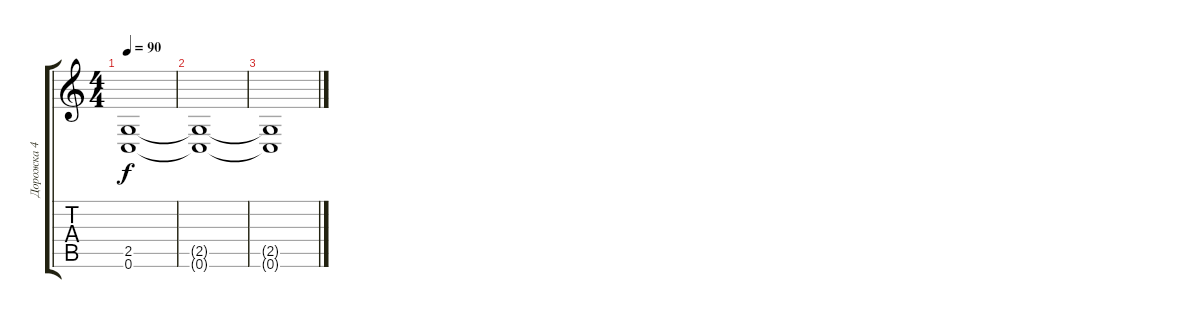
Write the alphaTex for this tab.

\track ("Дорожка 4" "Дорожка 4") {instrument distortionguitar}
\staff {score tabs}
\tuning (C4 G3 Eb3 Bb2 F2 C2) {hide}
\ts (4 4)
\tempo 90
\clef g2
\ks c
(2.5{t} 0.6{t}).1{dy f} |
(2.5{t} 0.6{t}).1 |
(2.5{t} 0.6{t}).1
